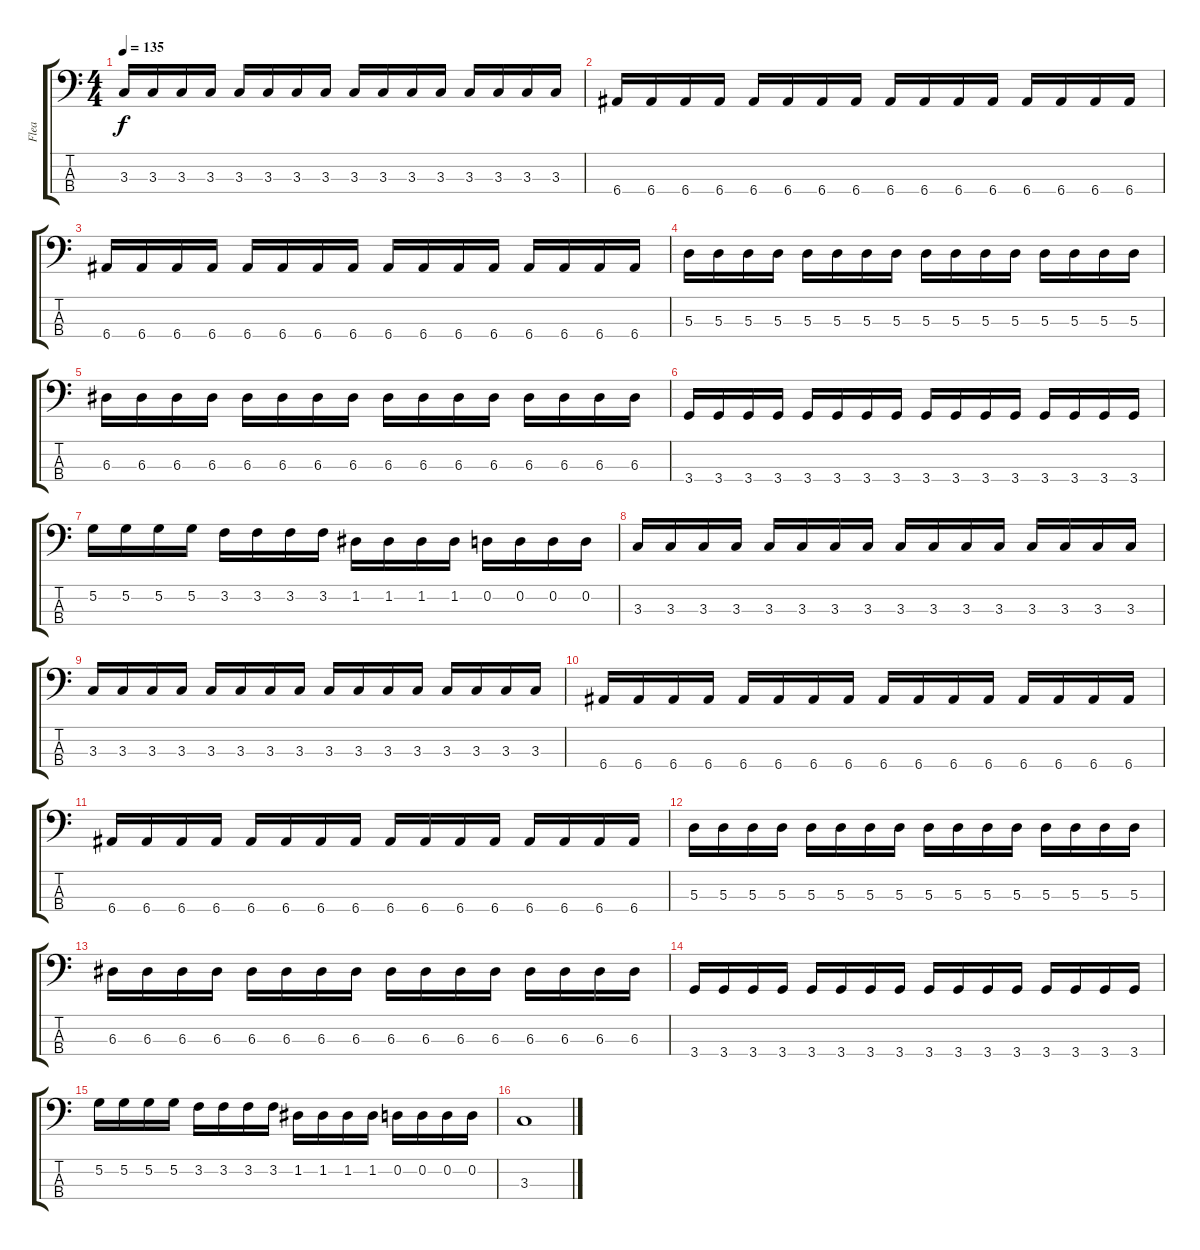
\track ("Flea" "Flea") {instrument electricbasspick}
\staff {score tabs}
\tuning (G2 D2 A1 E1) {hide}
\ts (4 4)
\tempo 135
\clef f4
\ks c
3.3.16{dy f} 3.3.16 3.3.16 3.3.16 3.3.16 3.3.16 3.3.16 3.3.16 3.3.16 3.3.16 3.3.16 3.3.16 3.3.16 3.3.16 3.3.16 3.3.16 |
6.4.16 6.4.16 6.4.16 6.4.16 6.4.16 6.4.16 6.4.16 6.4.16 6.4.16 6.4.16 6.4.16 6.4.16 6.4.16 6.4.16 6.4.16 6.4.16 |
6.4.16 6.4.16 6.4.16 6.4.16 6.4.16 6.4.16 6.4.16 6.4.16 6.4.16 6.4.16 6.4.16 6.4.16 6.4.16 6.4.16 6.4.16 6.4.16 |
5.3.16 5.3.16 5.3.16 5.3.16 5.3.16 5.3.16 5.3.16 5.3.16 5.3.16 5.3.16 5.3.16 5.3.16 5.3.16 5.3.16 5.3.16 5.3.16 |
6.3.16 6.3.16 6.3.16 6.3.16 6.3.16 6.3.16 6.3.16 6.3.16 6.3.16 6.3.16 6.3.16 6.3.16 6.3.16 6.3.16 6.3.16 6.3.16 |
3.4.16 3.4.16 3.4.16 3.4.16 3.4.16 3.4.16 3.4.16 3.4.16 3.4.16 3.4.16 3.4.16 3.4.16 3.4.16 3.4.16 3.4.16 3.4.16 |
5.2.16 5.2.16 5.2.16 5.2.16 3.2.16 3.2.16 3.2.16 3.2.16 1.2.16 1.2.16 1.2.16 1.2.16 0.2.16 0.2.16 0.2.16 0.2.16 |
3.3.16 3.3.16 3.3.16 3.3.16 3.3.16 3.3.16 3.3.16 3.3.16 3.3.16 3.3.16 3.3.16 3.3.16 3.3.16 3.3.16 3.3.16 3.3.16 |
3.3.16 3.3.16 3.3.16 3.3.16 3.3.16 3.3.16 3.3.16 3.3.16 3.3.16 3.3.16 3.3.16 3.3.16 3.3.16 3.3.16 3.3.16 3.3.16 |
6.4.16 6.4.16 6.4.16 6.4.16 6.4.16 6.4.16 6.4.16 6.4.16 6.4.16 6.4.16 6.4.16 6.4.16 6.4.16 6.4.16 6.4.16 6.4.16 |
6.4.16 6.4.16 6.4.16 6.4.16 6.4.16 6.4.16 6.4.16 6.4.16 6.4.16 6.4.16 6.4.16 6.4.16 6.4.16 6.4.16 6.4.16 6.4.16 |
5.3.16 5.3.16 5.3.16 5.3.16 5.3.16 5.3.16 5.3.16 5.3.16 5.3.16 5.3.16 5.3.16 5.3.16 5.3.16 5.3.16 5.3.16 5.3.16 |
6.3.16 6.3.16 6.3.16 6.3.16 6.3.16 6.3.16 6.3.16 6.3.16 6.3.16 6.3.16 6.3.16 6.3.16 6.3.16 6.3.16 6.3.16 6.3.16 |
3.4.16 3.4.16 3.4.16 3.4.16 3.4.16 3.4.16 3.4.16 3.4.16 3.4.16 3.4.16 3.4.16 3.4.16 3.4.16 3.4.16 3.4.16 3.4.16 |
5.2.16 5.2.16 5.2.16 5.2.16 3.2.16 3.2.16 3.2.16 3.2.16 1.2.16 1.2.16 1.2.16 1.2.16 0.2.16 0.2.16 0.2.16 0.2.16 |
3.3.1
